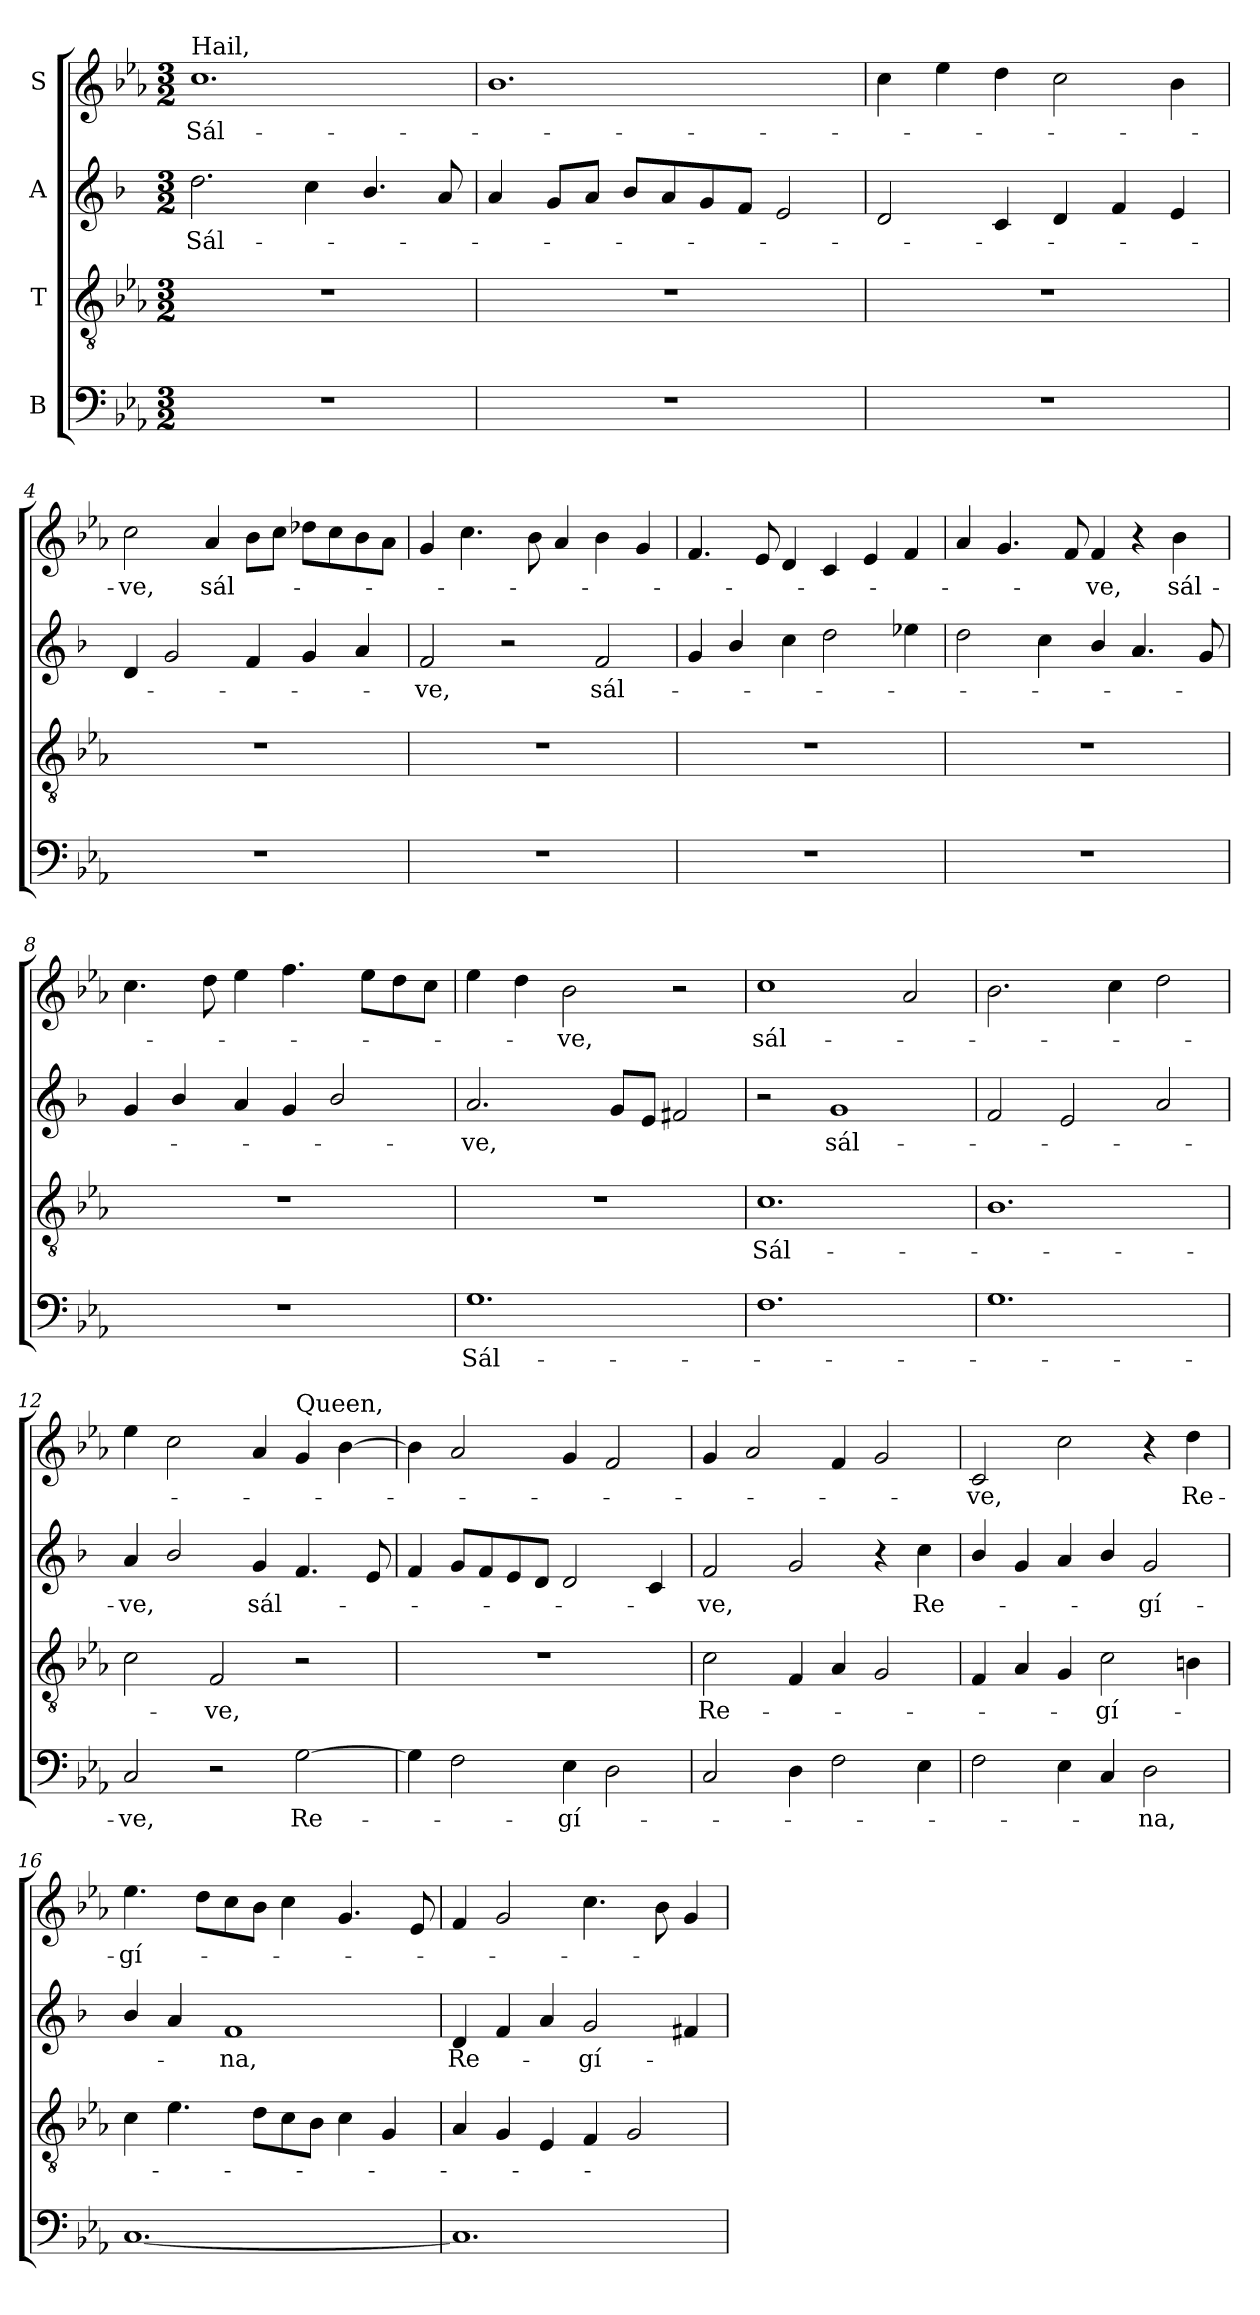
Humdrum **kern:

**kern	**text	**kern	**text	**kern	**text	**kern	**text
*part4	*part4	*part3	*part3	*part2	*part2	*part1	*part1
*staff4	*staff4	*staff3	*staff3	*staff2	*staff2	*staff1	*staff1
*I"B	*	*I"T	*	*I"A	*	*I"S	*
*clefF4	*	*clefGv2	*	*clefG2	*	*clefG2	*
*	*	*	*	*ITrd1c2	*	*	*
*k[b-e-a-]	*	*k[b-e-a-]	*	*k[b-e-a-]	*	*k[b-e-a-]	*
*E-:	*	*E-:	*	*E-:	*	*E-:	*
*M3/2	*	*M3/2	*	*M3/2	*	*M3/2	*
=1	=1	=1	=1	=1	=1	=1	=1
!	!	!	!	!	!	!LO:TX:a:t=Hail,	!
!	!	!	!	!	!LO:LY:b	!	!LO:LY:b
1.r	.	1.r	.	2.cc\	Sál-	1.cc	Sál-
.	.	.	.	4b-\	.	.	.
.	.	.	.	4.a-/	.	.	.
.	.	.	.	8g/	.	.	.
=2	=2	=2	=2	=2	=2	=2	=2
1.r	.	1.r	.	4g/	.	1.b-	.
.	.	.	.	8f/L	.	.	.
.	.	.	.	8g/J	.	.	.
.	.	.	.	8a-/L	.	.	.
.	.	.	.	8g/	.	.	.
.	.	.	.	8f/	.	.	.
.	.	.	.	8e-/J	.	.	.
.	.	.	.	2d/	.	.	.
=3	=3	=3	=3	=3	=3	=3	=3
1.r	.	1.r	.	2c/	.	4cc\	.
.	.	.	.	.	.	4ee-\	.
.	.	.	.	4B-/	.	4dd\	.
.	.	.	.	4c/	.	2cc\	.
.	.	.	.	4e-/	.	.	.
.	.	.	.	4d/	.	4b-\	.
!!LO:LB:g=z
=4	=4	=4	=4	=4	=4	=4	=4
!	!	!	!	!	!	!	!LO:LY:b
1.r	.	1.r	.	4c/	.	2cc\	-ve,
.	.	.	.	2f/	.	.	.
!	!	!	!	!	!	!	!LO:LY:b
.	.	.	.	.	.	4a-/	sál-
.	.	.	.	4e-/	.	8b-\L	.
.	.	.	.	.	.	8cc\J	.
.	.	.	.	4f/	.	8dd-\L	.
.	.	.	.	.	.	8cc\	.
.	.	.	.	4g/	.	8b-\	.
.	.	.	.	.	.	8a-\J	.
=5	=5	=5	=5	=5	=5	=5	=5
!	!	!	!	!	!LO:LY:b	!	!
1.r	.	1.r	.	2e-/	-ve,	4g/	.
.	.	.	.	.	.	4.cc\	.
.	.	.	.	2r	.	.	.
.	.	.	.	.	.	8b-\	.
.	.	.	.	.	.	4a-/	.
!	!	!	!	!	!LO:LY:b	!	!
.	.	.	.	2e-/	sál-	4b-\	.
.	.	.	.	.	.	4g/	.
=6	=6	=6	=6	=6	=6	=6	=6
1.r	.	1.r	.	4f/	.	4.f/	.
.	.	.	.	4a-/	.	.	.
.	.	.	.	.	.	8e-/	.
.	.	.	.	4b-\	.	4d/	.
.	.	.	.	2cc\	.	4c/	.
.	.	.	.	.	.	4e-/	.
.	.	.	.	4dd-\	.	4f/	.
=7	=7	=7	=7	=7	=7	=7	=7
1.r	.	1.r	.	2cc\	.	4a-/	.
.	.	.	.	.	.	4.g/	.
.	.	.	.	4b-\	.	.	.
.	.	.	.	.	.	8f/	.
!	!	!	!	!	!	!	!LO:LY:b
.	.	.	.	4a-/	.	4f/	-ve,
.	.	.	.	4.g/	.	4r	.
!	!	!	!	!	!	!	!LO:LY:b
.	.	.	.	.	.	4b-\	sál-
.	.	.	.	8f/	.	.	.
!!LO:PB:g=z
=8	=8	=8	=8	=8	=8	=8	=8
1.r	.	1.r	.	4f/	.	4.cc\	.
.	.	.	.	4a-/	.	.	.
.	.	.	.	.	.	8dd\	.
.	.	.	.	4g/	.	4ee-\	.
.	.	.	.	4f/	.	4.ff\	.
.	.	.	.	2a-/	.	.	.
.	.	.	.	.	.	8ee-\L	.
.	.	.	.	.	.	8dd\	.
.	.	.	.	.	.	8cc\J	.
=9	=9	=9	=9	=9	=9	=9	=9
!	!LO:LY:b	!	!	!	!LO:LY:b	!	!
1.G	Sál-	1.r	.	2.g/	-ve,	4ee-\	.
.	.	.	.	.	.	4dd\	.
!	!	!	!	!	!	!	!LO:LY:b
.	.	.	.	.	.	2b-\	-ve,
.	.	.	.	8f/L	.	.	.
.	.	.	.	8d/J	.	.	.
.	.	.	.	2en/	.	2r	.
=10	=10	=10	=10	=10	=10	=10	=10
!	!	!	!LO:LY:b	!	!	!	!LO:LY:b
1.F	.	1.c	Sál-	2r	.	1cc	sál-
!	!	!	!	!	!LO:LY:b	!	!
.	.	.	.	1f	sál-	.	.
.	.	.	.	.	.	2a-/	.
=11	=11	=11	=11	=11	=11	=11	=11
1.G	.	1.B-	.	2e-/	.	2.b-\	.
.	.	.	.	2d/	.	.	.
.	.	.	.	.	.	4cc\	.
.	.	.	.	2g/	.	2dd\	.
!!LO:LB:g=z
=12	=12	=12	=12	=12	=12	=12	=12
!	!LO:LY:b	!	!	!	!LO:LY:b	!	!
2C/	-ve,	2c\	.	4g/	-ve,	4ee-\	.
.	.	.	.	2a-/	.	2cc\	.
!	!	!	!LO:LY:b	!	!	!	!
2r	.	2F/	-ve,	.	.	.	.
!	!	!	!	!	!LO:LY:b	!	!
.	.	.	.	4f/	sál-	4a-/	.
!	!	!	!	!	!	!LO:TX:a:t=Queen,	!
!	!LO:LY:b	!	!	!	!	!	!
[2G\	Re-	2r	.	4.e-/	.	4g/	.
.	.	.	.	.	.	[4b-\	.
.	.	.	.	8d/	.	.	.
=13	=13	=13	=13	=13	=13	=13	=13
4G\]	.	1.r	.	4e-/	.	4b-\]	.
2F\	.	.	.	8f/L	.	2a-/	.
.	.	.	.	8e-/	.	.	.
.	.	.	.	8d/	.	.	.
.	.	.	.	8c/J	.	.	.
!	!LO:LY:b	!	!	!	!	!	!
4E-\	-gí-	.	.	2c/	.	4g/	.
2D\	.	.	.	.	.	2f/	.
.	.	.	.	4B-/	.	.	.
=14	=14	=14	=14	=14	=14	=14	=14
!	!	!	!LO:LY:b	!	!LO:LY:b	!	!
2C/	.	2c\	Re-	2e-/	-ve,	4g/	.
.	.	.	.	.	.	2a-/	.
4D\	.	4F/	.	2f/	.	.	.
2F\	.	4A-/	.	.	.	4f/	.
.	.	2G/	.	4r	.	2g/	.
!	!	!	!	!	!LO:LY:b	!	!
4E-\	.	.	.	4b-\	Re-	.	.
=15	=15	=15	=15	=15	=15	=15	=15
!	!	!	!	!	!	!	!LO:LY:b
2F\	.	4F/	.	4a-/	.	2c/	-ve,
.	.	4A-/	.	4f/	.	.	.
4E-\	.	4G/	.	4g/	.	2cc\	.
!	!	!	!LO:LY:b	!	!	!	!
4C/	.	2c\	-gí-	4a-/	.	.	.
!	!LO:LY:b	!	!	!	!LO:LY:b	!	!
2D\	-na,	.	.	2f/	-gí-	4r	.
!	!	!	!	!	!	!	!LO:LY:b
.	.	4B\	.	.	.	4dd\	Re-
!!LO:PB:g=z
=16	=16	=16	=16	=16	=16	=16	=16
!	!	!	!	!	!	!	!LO:LY:b
[1.C	.	4c\	.	4a-/	.	4.ee-\	-gí-
.	.	4.e-\	.	4g/	.	.	.
.	.	.	.	.	.	8dd\L	.
!	!	!	!	!	!LO:LY:b	!	!
.	.	.	.	1e-	-na,	8cc\	.
.	.	8d\L	.	.	.	8b-\J	.
.	.	8c\	.	.	.	4cc\	.
.	.	8B-\J	.	.	.	.	.
.	.	4c\	.	.	.	4.g/	.
.	.	4G/	.	.	.	.	.
.	.	.	.	.	.	8e-/	.
=17	=17	=17	=17	=17	=17	=17	=17
!	!	!	!	!	!LO:LY:b	!	!
1.C]	.	4A-/	.	4c/	Re-	4f/	.
.	.	4G/	.	4e-/	.	2g/	.
.	.	4E-/	.	4g/	.	.	.
!	!	!	!	!	!LO:LY:b	!	!
.	.	4F/	.	2f/	-gí-	4.cc\	.
.	.	2G/	.	.	.	.	.
.	.	.	.	.	.	8b-\	.
.	.	.	.	4e/	.	4g/	.
=	=	=	=	=	=	=	=
*-	*-	*-	*-	*-	*-	*-	*-
